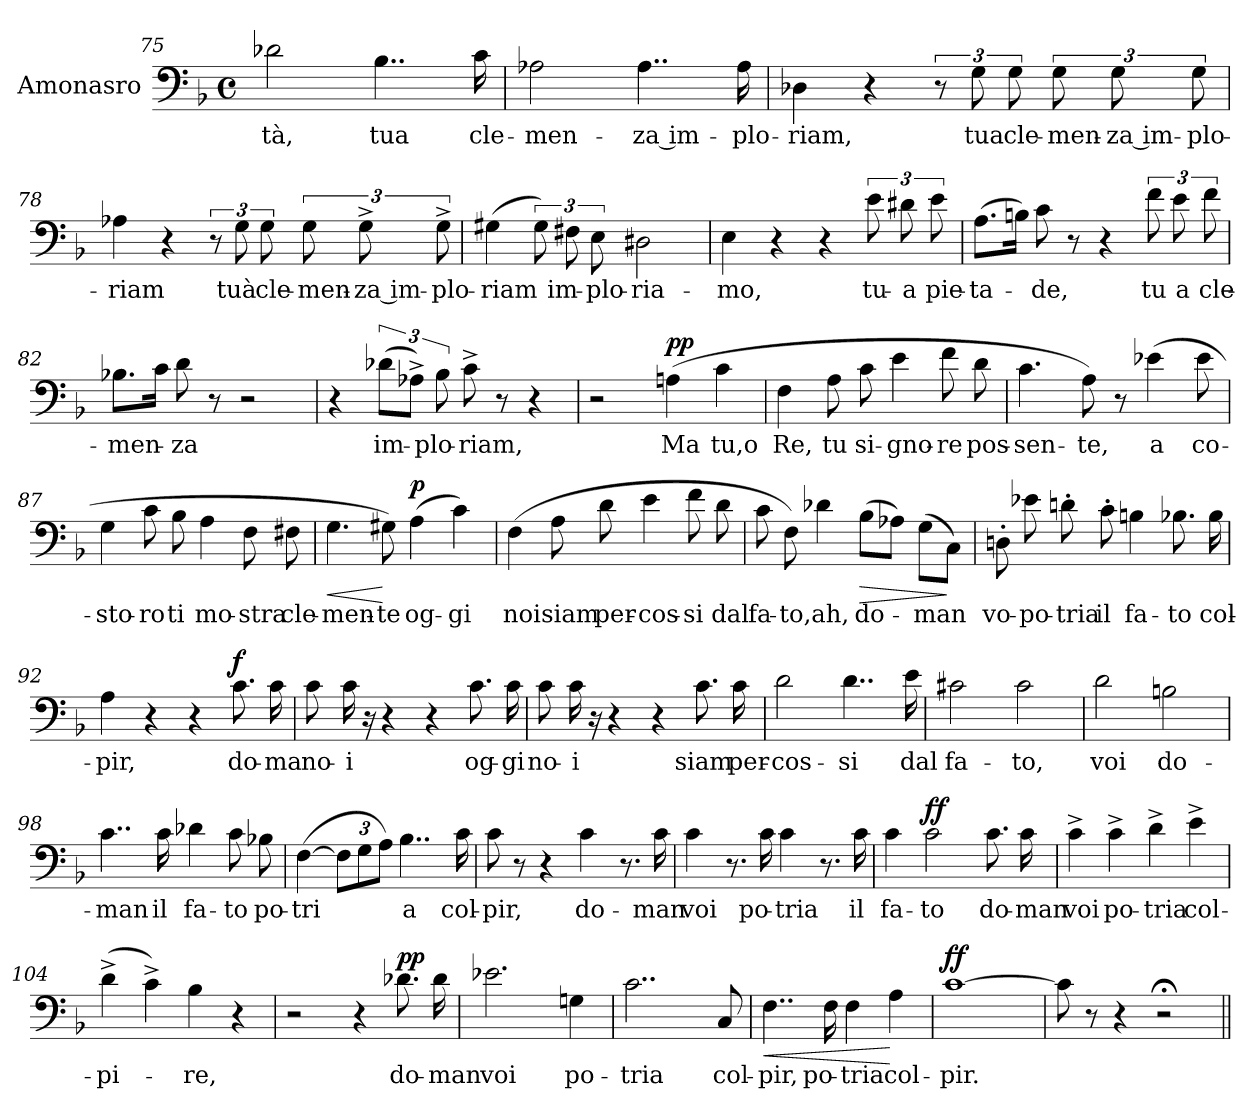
**kern	**text	**dynam
*part1	*part1	*part1
*staff1	*staff1	*staff1
*I"Amonasro	*	*
*I'Amo.	*	*
!!LO:PB:g=z
*clefF4	*	*
*k[b-]	*	*
*F:	*	*
*M4/4	*	*
*met(c)	*	*
=75	=75	=75
!	!LO:LY:b:color=#0055FF	!
2d-X\	-tà,	.
!	!LO:LY:b:color=#0055FF	!
4..B-\	tua	.
!	!LO:LY:b:color=#0055FF	!
16c\	cle-	.
=76	=76	=76
!	!LO:LY:b:color=#0055FF	!
2A-X\	-men-	.
!	!LO:LY:b:color=#0055FF	!
4..A-\	-za im-	.
!	!LO:LY:b:color=#0055FF	!
16A-\	-plo-	.
!!LO:PB:g=z
=77	=77	=77
!	!LO:LY:b:color=#0055FF	!
4D-X\	-riam,	.
4r	.	.
12r	.	.
!	!LO:LY:b:color=#0055FF	!
12G\	tua	.
!	!LO:LY:b:color=#0055FF	!
12G\	cle-	.
!	!LO:LY:b:color=#0055FF	!
12G\	-men-	.
!	!LO:LY:b:color=#0055FF	!
12G\	-za im-	.
!	!LO:LY:b:color=#0055FF	!
12G\	-plo-	.
=78	=78	=78
!	!LO:LY:b:color=#0055FF	!
4A-X\	-riam	.
4r	.	.
12r	.	.
!	!LO:LY:b:color=#0055FF	!
12G\	tuà	.
!	!LO:LY:b:color=#0055FF	!
12G\	cle-	.
!	!LO:LY:b:color=#0055FF	!
12G\	-men-	.
!	!LO:LY:b:color=#0055FF	!
12G^\	-za im-	.
!	!LO:LY:b:color=#0055FF	!
12G^\	-plo-	.
!!LO:PB:g=z
=79	=79	=79
!	!LO:LY:b:color=#0055FF	!
(>4G#X\	-riam	.
12G#\)	.	.
!	!LO:LY:b:color=#0055FF	!
12F#X\	im-	.
!	!LO:LY:b:color=#0055FF	!
12E\	-plo-	.
!	!LO:LY:b:color=#0055FF	!
2D#X\	-ria-	.
=80	=80	=80
!	!LO:LY:b:color=#0055FF	!
4E\	-mo,	.
4r	.	.
4r	.	.
!	!LO:LY:b:color=#0055FF	!
12e\	tu-	.
!	!LO:LY:b:color=#0055FF	!
12d#X\	-a	.
!	!LO:LY:b:color=#0055FF	!
12e\	pie-	.
!!LO:PB:g=z
=81	=81	=81
!	!LO:LY:b:color=#0055FF	!
(>8.A\L	-ta-	.
16Bn\Jk)	.	.
!	!LO:LY:b:color=#0055FF	!
8c\	-de,	.
8r	.	.
4r	.	.
!	!LO:LY:b:color=#0055FF	!
12f\	tu	.
!	!LO:LY:b:color=#0055FF	!
12e\	a	.
!	!LO:LY:b:color=#0055FF	!
12f\	cle-	.
=82	=82	=82
!	!LO:LY:b:color=#0055FF	!
8.B-X\L	-men-	.
16c\Jk	.	.
!	!LO:LY:b:color=#0055FF	!
8d\	-za	.
8r	.	.
2r	.	.
!!LO:PB:g=z
=83	=83	=83
4r	.	.
!	!LO:LY:b:color=#0055FF	!
(>12d-X\L	im-	.
12A-X^\J)	.	.
!	!LO:LY:b:color=#0055FF	!
12B-\	-plo-	.
!	!LO:LY:b:color=#0055FF	!
8c^\	-riam,	.
8r	.	.
4r	.	.
=84	=84	=84
2r	.	.
!	!LO:LY:b:color=#0055FF	!LO:DY:a
(>4An\	Ma	pp
!	!LO:LY:b:color=#0055FF	!
4c\	tu,o	.
!!LO:PB:g=z
=85	=85	=85
!	!LO:LY:b:color=#0055FF	!
4F\	Re,	.
!	!LO:LY:b:color=#0055FF	!
8A\	tu	.
!	!LO:LY:b:color=#0055FF	!
8c\	si-	.
!	!LO:LY:b:color=#0055FF	!
4e\	-gno-	.
!	!LO:LY:b:color=#0055FF	!
8f\	-re	.
!	!LO:LY:b:color=#0055FF	!
8d\	pos-	.
=86	=86	=86
!	!LO:LY:b:color=#0055FF	!
4.c\	-sen-	.
!	!LO:LY:b:color=#0055FF	!
8A\)	-te,	.
8r	.	.
!	!LO:LY:b:color=#0055FF	!
(>4e-X\	a	.
!	!LO:LY:b:color=#0055FF	!
8e-\	co-	.
!!LO:PB:g=z
=87	=87	=87
!	!LO:LY:b:color=#0055FF	!
4G\	-sto-	.
!	!LO:LY:b:color=#0055FF	!
8c\	-ro	.
!	!LO:LY:b:color=#0055FF	!
8B-\	ti	.
!	!LO:LY:b:color=#0055FF	!
4A\	mo-	.
!	!LO:LY:b:color=#0055FF	!
8F\	-stra	.
!	!LO:LY:b:color=#0055FF	!
8F#X\	cle-	.
=88	=88	=88
!	!LO:LY:b:color=#0055FF	!LO:HP:b
4.G\	-men-	<
!	!LO:LY:b:color=#0055FF	!
8G#X\)	-te	[
!	!LO:LY:b:color=#0055FF	!LO:DY:a
(>4A\	og-	p
!	!LO:LY:b:color=#0055FF	!
4c\)	-gi	.
!!LO:PB:g=z
=89	=89	=89
!	!LO:LY:b:color=#0055FF	!
(>4F\	noi	.
!	!LO:LY:b:color=#0055FF	!
8A\	siam	.
!	!LO:LY:b:color=#0055FF	!
8d\	per-	.
!	!LO:LY:b:color=#0055FF	!
4e\	-cos-	.
!	!LO:LY:b:color=#0055FF	!
8f\	-si	.
!	!LO:LY:b:color=#0055FF	!
8d\	dal	.
=90	=90	=90
!	!LO:LY:b:color=#0055FF	!
8c\	fa-	.
!	!LO:LY:b:color=#0055FF	!
8F\)	-to,	.
!	!LO:LY:b:color=#0055FF	!
4d-X\	ah,	.
!	!LO:LY:b:color=#0055FF	!LO:HP:b
(>8B-\L	do-	>
8A-X\J)	.	.
!	!LO:LY:b:color=#0055FF	!
(>8G\L	-man	.
8C\J)	.	]
!!LO:PB:g=z
=91	=91	=91
!	!LO:LY:b:color=#0055FF	!
8Dn'\	vo-	.
!	!LO:LY:b:color=#0055FF	!
8e-X\	-po-	.
!	!LO:LY:b:color=#0055FF	!
8dn'\	-tria	.
!	!LO:LY:b:color=#0055FF	!
8c'\	il	.
!	!LO:LY:b:color=#0055FF	!
4Bn\	fa-	.
!	!LO:LY:b:color=#0055FF	!
8.B-X\	-to	.
!	!LO:LY:b:color=#0055FF	!
16B-\	col-	.
=92	=92	=92
!	!LO:LY:b:color=#0055FF	!
4A\	-pir,	.
4r	.	.
4r	.	.
!	!LO:LY:b:color=#0055FF	!LO:DY:a
8.c\	do-	f
!	!LO:LY:b:color=#0055FF	!
16c\	-ma	.
=93	=93	=93
!	!LO:LY:b:color=#0055FF	!
8c\	no-	.
!	!LO:LY:b:color=#0055FF	!
16c\	-i	.
16r	.	.
4r	.	.
4r	.	.
!	!LO:LY:b:color=#0055FF	!
8.c\	og-	.
!	!LO:LY:b:color=#0055FF	!
16c\	-gi	.
!!LO:PB:g=z
=94	=94	=94
!	!LO:LY:b:color=#0055FF	!
8c\	no-	.
!	!LO:LY:b:color=#0055FF	!
16c\	-i	.
16r	.	.
4r	.	.
4r	.	.
!	!LO:LY:b:color=#0055FF	!
8.c\	siam	.
!	!LO:LY:b:color=#0055FF	!
16c\	per-	.
=95	=95	=95
!	!LO:LY:b:color=#0055FF	!
2d\	-cos-	.
!	!LO:LY:b:color=#0055FF	!
4..d\	-si	.
!	!LO:LY:b:color=#0055FF	!
16e\	dal	.
=96	=96	=96
!	!LO:LY:b:color=#0055FF	!
2c#X\	fa-	.
!	!LO:LY:b:color=#0055FF	!
2c#\	-to,	.
!!LO:PB:g=z
=97	=97	=97
!	!LO:LY:b:color=#0055FF	!
2d\	voi	.
!	!LO:LY:b:color=#0055FF	!
2Bn\	do-	.
=98	=98	=98
!	!LO:LY:b:color=#0055FF	!
4..c\	-man	.
!	!LO:LY:b:color=#0055FF	!
16c\	il	.
!	!LO:LY:b:color=#0055FF	!
4d-X\	fa-	.
!	!LO:LY:b:color=#0055FF	!
8c\	-to	.
!	!LO:LY:b:color=#0055FF	!
8B-X\	po-	.
=99	=99	=99
!	!LO:LY:b:color=#0055FF	!
(>[4F\	-tri	.
*Xbrackettup	*	*
12F\L]	.	.
12G\	.	.
12A\J)	.	.
!	!LO:LY:b:color=#0055FF	!
4..B-\	a	.
!	!LO:LY:b:color=#0055FF	!
16c\	col-	.
!!LO:PB:g=z
=100	=100	=100
!	!LO:LY:b:color=#0055FF	!
8c\	-pir,	.
8r	.	.
4r	.	.
!	!LO:LY:b:color=#0055FF	!
4c\	do-	.
8.r	.	.
!	!LO:LY:b:color=#0055FF	!
16c\	-man	.
=101	=101	=101
!	!LO:LY:b:color=#0055FF	!
4c\	voi	.
8.r	.	.
!	!LO:LY:b:color=#0055FF	!
16c\	po-	.
!	!LO:LY:b:color=#0055FF	!
4c\	-tria	.
8.r	.	.
!	!LO:LY:b:color=#0055FF	!
16c\	il	.
=102	=102	=102
!	!LO:LY:b:color=#0055FF	!
4c\	fa-	.
!	!LO:LY:b:color=#0055FF	!LO:DY:a
2c\	-to	ff
!	!LO:LY:b:color=#0055FF	!
8.c\	do-	.
!	!LO:LY:b:color=#0055FF	!
16c\	-man	.
!!LO:PB:g=z
=103	=103	=103
!	!LO:LY:b:color=#0055FF	!
4c^\	voi	.
!	!LO:LY:b:color=#0055FF	!
4c^\	po-	.
!	!LO:LY:b:color=#0055FF	!
4d^\	-tria	.
!	!LO:LY:b:color=#0055FF	!
4e^\	col-	.
=104	=104	=104
!	!LO:LY:b:color=#0055FF	!
(>4d^\	-pi-	.
4c^\)	.	.
!	!LO:LY:b:color=#0055FF	!
4B-\	-re,	.
4r	.	.
=105	=105	=105
2r	.	.
4r	.	.
!	!LO:LY:b:color=#0055FF	!LO:DY:a
8.d-X\	do-	pp
!	!LO:LY:b:color=#0055FF	!
16d-\	-man	.
=106	=106	=106
!	!LO:LY:b:color=#0055FF	!
2.e-X\	voi	.
!	!LO:LY:b:color=#0055FF	!
4Gn\	po-	.
!!LO:PB:g=z
=107	=107	=107
!	!LO:LY:b:color=#0055FF	!
2..c\	-tria	.
!	!LO:LY:b:color=#0055FF	!
8C/	col-	.
=108	=108	=108
!	!LO:LY:b:color=#0055FF	!LO:HP:b
4..F\	-pir,	<
!	!LO:LY:b:color=#0055FF	!
16F\	po-	.
!	!LO:LY:b:color=#0055FF	!
4F\	-tria	.
!	!LO:LY:b:color=#0055FF	!
4A\	col-	[
=109	=109	=109
!	!LO:LY:b:color=#0055FF	!LO:DY:a
[1c	-pir.	ff
=110	=110	=110
8c\]	.	.
8r	.	.
4r	.	.
2r;<	.	.
=||	=||	=||
*-	*-	*-
